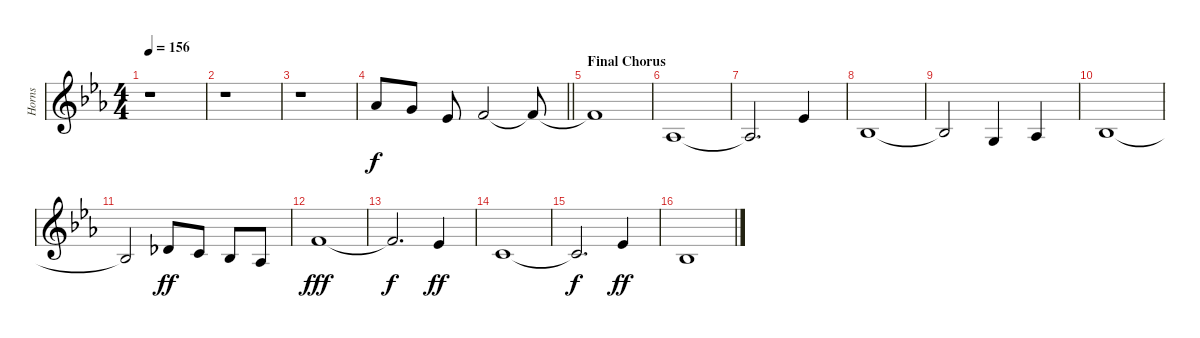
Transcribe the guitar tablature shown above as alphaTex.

\track ("Horns " "Horns ") {instrument frenchhorn}
\staff {score}
\tuning (E4 B3 G3 D3 A2 E2) {hide}
\ts (4 4)
\tempo 156
\clef g2
\ks cminor
r.1{dy ff} |
r.1 |
r.1 |
\barLineRight lightlight
4.1.8{dy f} 3.1.8 4.2.8 1.1.2 1.1{t}.8 |
\section ("" "Final Chorus")
1.1{t}.1 |
6.4.1 |
6.4{t}.2{d} 8.3.4 |
3.3.1 |
3.3{t}.2 5.4.4 6.4.4 |
8.4.1 |
8.4{t}.2 11.4.8{dy ff} 10.4.8 8.4.8 6.4.8 |
6.2.1{dy fff} |
6.2{t}.2{d dy f} 8.3.4{dy ff} |
5.3.1 |
5.3{t}.2{d dy f} 8.3.4{dy ff} |
3.3.1
